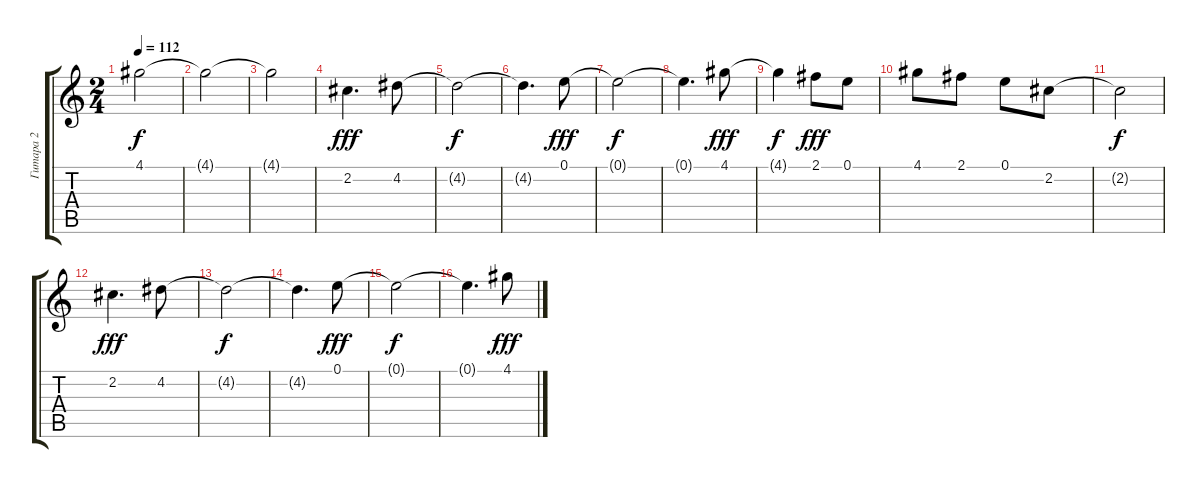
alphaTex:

\track ("Гитара 2" "Гитара 2") {instrument distortionguitar}
\staff {score tabs}
\tuning (E4 B3 G3 D3 A2 E2) {hide}
\ts (2 4)
\tempo 112
\clef g2
\ks c
4.1{t}.2{dy f} |
4.1{t}.2 |
4.1{t}.2 |
2.2.4{d dy fff} 4.2.8 |
4.2{t}.2{dy f} |
4.2{t}.4{d} 0.1.8{dy fff} |
0.1{t}.2{dy f} |
0.1{t}.4{d} 4.1.8{dy fff} |
4.1{t}.4{dy f} 2.1.8{dy fff} 0.1.8 |
4.1.8 2.1.8 0.1.8 2.2.8 |
2.2{t}.2{dy f} |
2.2.4{d dy fff} 4.2.8 |
4.2{t}.2{dy f} |
4.2{t}.4{d} 0.1.8{dy fff} |
0.1{t}.2{dy f} |
0.1{t}.4{d} 4.1.8{dy fff}
